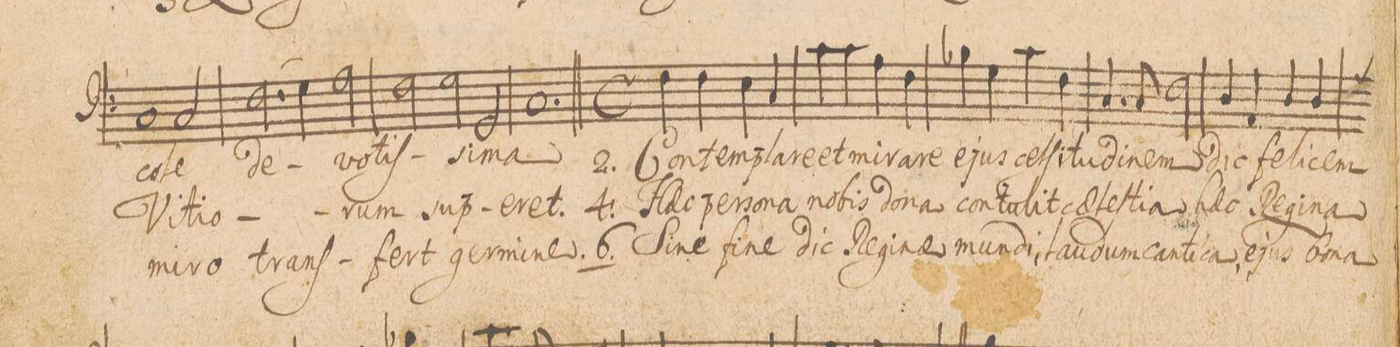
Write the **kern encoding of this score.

**kern	**text	**text	**text
*I"BASSVS.	*	*	*
*clefF4	*	*	*
*k[]	*	*	*
*M3/2	*	*	*
=13	=13	=13	=13
1C	co-	Vi-	mi-
2C/	-le	-ti-	-ro
=14	=14	=14	=14
(2.F\	de-	-o-	tranſ-
4G\)	.	.	.
2A\	-vo-	-rum	-fert
=15	=15	=15	=15
2F\	-tiſ-	su-	ger-
2G\	.	.	.
2GG/	-si-	-pe-	-mi-
=16	=16	=16	=16
1.C	-ma	-ret.	-ne.
=17||	=17||	=17||	=17||
*	*verse2	*verse4	*verse6
*M4/4	*	*	*
*met(c)	*	*	*
4F\	2. Con-	4. Haec	6. Si-
4F\	-tem-	per-	-ne
4E\	-pla-	-so-	fi-
4C/	-re	-na	-ne
=18	=18	=18	=18
4c\	et	no-	dic
4c\	mi-	-bis	Re-
4A\	-ra-	do-	-gi-
4F\	-re	-na	-nae
=19	=19	=19	=19
4B-X\	e-	con-	mun-
4G\	-jus	-tu-	-di,
4c\	cel-	-lit	lau-
4F\	-ſi-	cae-	-dum
=20	=20	=20	=20
4.C/	-tu-	-le-	can-
8C/	-ri-	-ſti-	-ti-
2F\	-nem	-a	-ca,
=21	=21	=21	=21
4D/	dic	haec	e-
4AA/	fe-	Re-	-jus
4D/	-li-	-gi-	bo-
*custos:A	*	*	*
4D/	-cem	-na	-na
*-	*-	*-	*-
